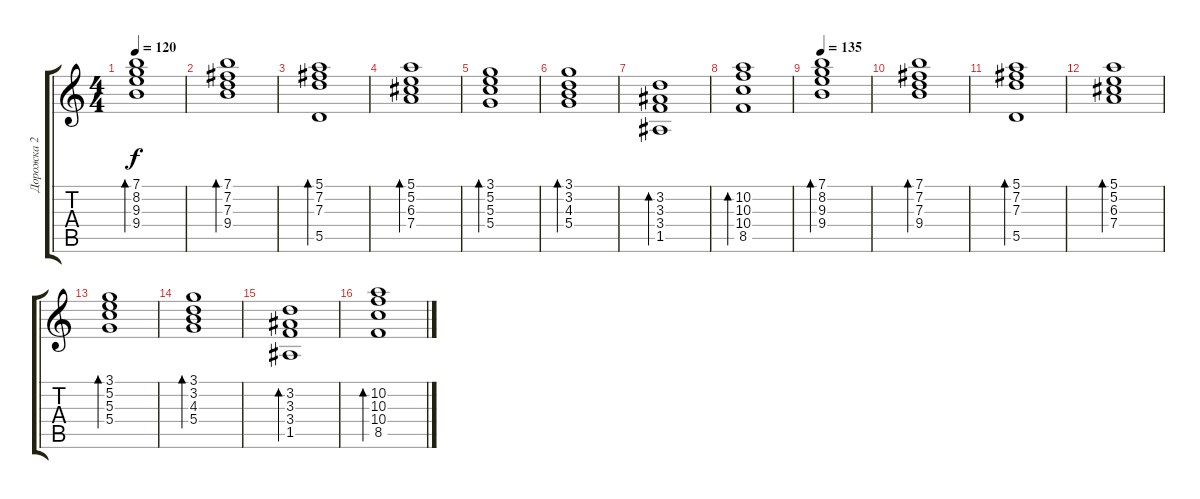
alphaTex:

\track ("Дорожка 2" "Дорожка 2") {instrument electricguitarmuted}
\staff {score tabs}
\tuning (E4 B3 G3 D3 A2 E2) {hide}
\ts (4 4)
\tempo 120
\tempo 135
\tempo 120
\clef g2
\ks c
(7.1 8.2 9.3 9.4).1{bd 240 dy f instrument electricguitarmuted} |
(7.1 7.2 7.3 9.4).1{bd 240} |
(5.1 7.2 7.3 5.5).1{bd 240} |
(5.1 5.2 6.3 7.4).1{bd 240} |
(3.1 5.2 5.3 5.4).1{bd 240} |
(3.1 3.2 4.3 5.4).1{bd 240} |
(3.2 3.3 3.4 1.5).1{bd 240} |
(10.2 10.3 10.4 8.5).1{bd 240} |
\tempo 135
(7.1 8.2 9.3 9.4).1{bd 240} |
(7.1 7.2 7.3 9.4).1{bd 240} |
(5.1 7.2 7.3 5.5).1{bd 240} |
(5.1 5.2 6.3 7.4).1{bd 240} |
(3.1 5.2 5.3 5.4).1{bd 240} |
(3.1 3.2 4.3 5.4).1{bd 240} |
(3.2 3.3 3.4 1.5).1{bd 240} |
(10.2 10.3 10.4 8.5).1{bd 240}
